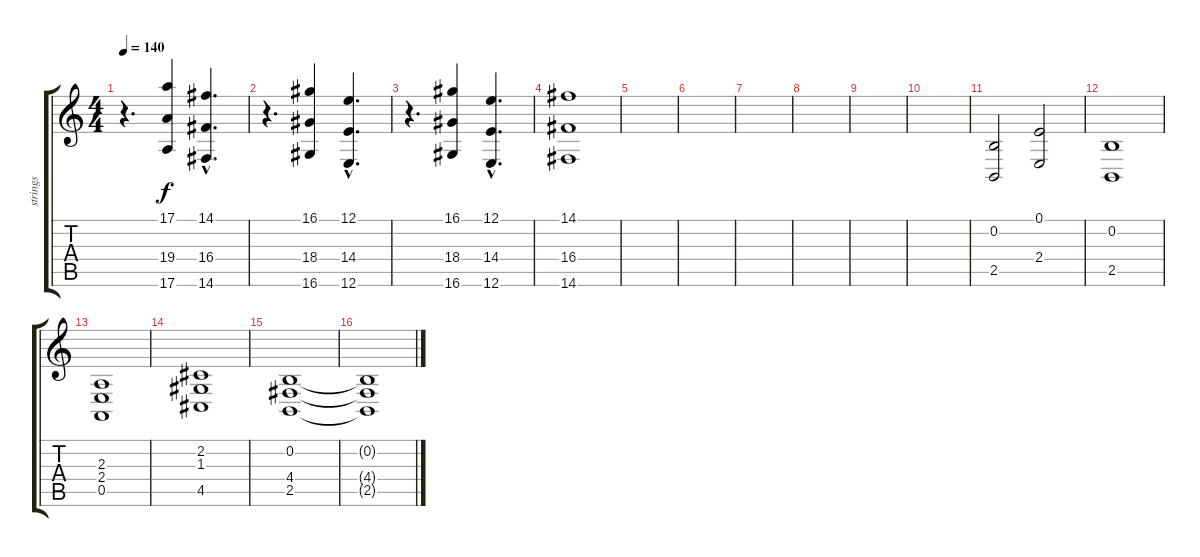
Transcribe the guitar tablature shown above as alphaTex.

\track ("strings" "strings") {instrument synthstrings2}
\staff {score tabs}
\tuning (E4 B3 G3 D3 A2 E2) {hide}
\ts (4 4)
\tempo 140
\clef g2
\ks c
r.4{d dy f} (17.1 19.4 17.6).4 (14.1{hac} 16.4{hac} 14.6{hac}).4{d} |
r.4{d} (16.1 18.4 16.6).4 (12.1{hac} 14.4{hac} 12.6{hac}).4{d} |
r.4{d} (16.1 18.4 16.6).4 (12.1{hac} 14.4{hac} 12.6{hac}).4{d} |
(14.1 16.4 14.6).1 |
|
|
|
|
|
|
(0.2 2.5).2{volume 14} (0.1 2.4).2 |
(0.2 2.5).1{volume 10} |
(2.3 2.4 0.5).1 |
(2.2 1.3 4.5).1 |
(0.2 4.4 2.5).1 |
(0.2{t} 4.4{t} 2.5{t}).1
